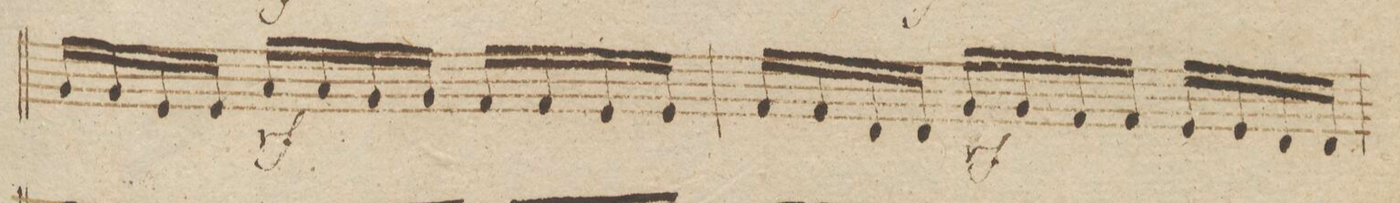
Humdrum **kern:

**kern	**dynam
*I"Violino 2do	*
*clefG2	*
*k[b-]	*
*M3/4	*
16g/LL	.
16g/	.
16e/	.
16e/JJ	.
16a/LL	rf
16a/	.
16g/	.
16g/JJ	.
16f/LL	.
16f/	.
16e/	.
16e/JJ	.
=89	=89
16f/LL	.
16f/	.
16d/	.
16d/JJ	.
16g/LL	rf
16g/	.
16f/	.
16f/JJ	.
16e/LL	.
16e/	.
16d/	.
16d/JJ	.
=90	=90
*-	*-
